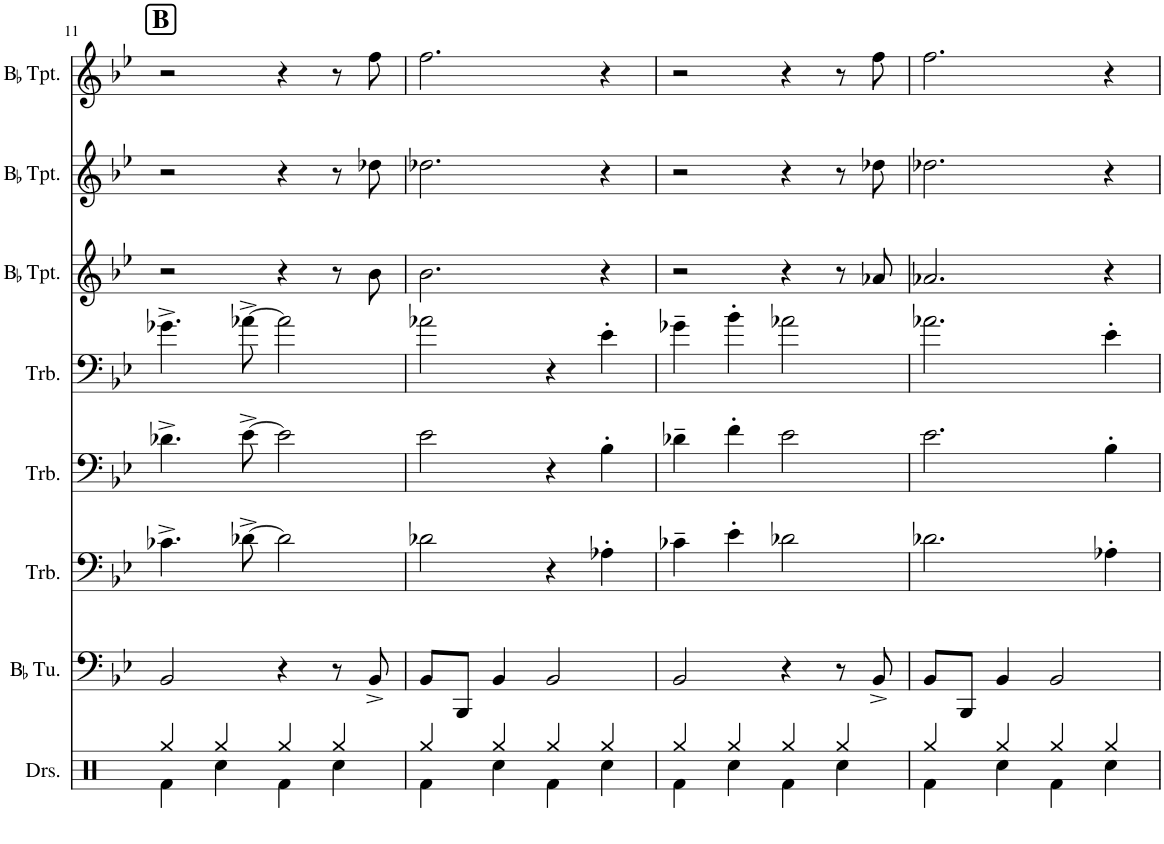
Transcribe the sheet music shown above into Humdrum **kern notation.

**kern	**kern	**kern	**kern	**kern	**kern	**kern	**kern
*part8	*part7	*part6	*part5	*part4	*part3	*part2	*part1
*staff8	*staff7	*staff6	*staff5	*staff4	*staff3	*staff2	*staff1
*I"Drumset	*I"BaccidentalFlat Tuba	*I"Trombone	*I"Trombone	*I"Trombone	*I"BaccidentalFlat Trumpet	*I"BaccidentalFlat Trumpet	*I"BaccidentalFlat Trumpet
*I'Drs.	*I'BaccidentalFlat Tu.	*I'Trb.	*I'Trb.	*I'Trb.	*I'BaccidentalFlat Tpt.	*I'BaccidentalFlat Tpt.	*I'BaccidentalFlat Tpt.
!!LO:PB:g=z
*clefX	*clefF4	*clefF4	*clefF4	*clefF4	*clefG2	*clefG2	*clefG2
*	*	*	*	*	*ITrd1c2	*ITrd1c2	*ITrd1c2
*k[]	*k[b-e-]	*k[b-e-]	*k[b-e-]	*k[b-e-]	*k[b-e-]	*k[b-e-]	*k[b-e-]
=11	=11	=11	=11	=11	=11	=11	=11
*^	*	*	*	*	*	*	*
!	!	!	!	!	!	!	!	!LO:TX:a:B:t=B
4Rf\	4Rgg/	2BB-/	4.c-X^\	4.d-X^\	4.g-X^\	2r	2r	2r
4Rcc\	4Rgg/	.	.	.	.	.	.	.
.	.	.	[8d-X^\	[8e-^\	[8a-X^\	.	.	.
4Rf\	4Rgg/	4r	2d-\]	2e-\]	2a-\]	4r	4r	4r
4Rcc\	4Rgg/	8r	.	.	.	8r	8r	8r
.	.	8BB-^/	.	.	.	8b-\	8dd-X\	8ff\
=12	=12	=12	=12	=12	=12	=12	=12	=12
4Rf\	4Rgg/	8BB-/L	2d-X\	2e-\	2a-X\	2.b-\	2.dd-X\	2.ff\
.	.	8BBB-/J	.	.	.	.	.	.
4Rcc\	4Rgg/	4BB-/	.	.	.	.	.	.
4Rf\	4Rgg/	2BB-/	4r	4r	4r	.	.	.
4Rcc\	4Rgg/	.	4A-X'\	4B-'\	4e-'\	4r	4r	4r
=13	=13	=13	=13	=13	=13	=13	=13	=13
4Rf\	4Rgg/	2BB-/	4c-X~\	4d-X~\	4g-X~\	2r	2r	2r
4Rcc\	4Rgg/	.	4e-'\	4f'\	4b-'\	.	.	.
4Rf\	4Rgg/	4r	2d-X\	2e-\	2a-X\	4r	4r	4r
4Rcc\	4Rgg/	8r	.	.	.	8r	8r	8r
.	.	8BB-^/	.	.	.	8a-X/	8dd-X\	8ff\
=14	=14	=14	=14	=14	=14	=14	=14	=14
4Rf\	4Rgg/	8BB-/L	2.d-X\	2.e-\	2.a-X\	2.a-X/	2.dd-X\	2.ff\
.	.	8BBB-/J	.	.	.	.	.	.
4Rcc\	4Rgg/	4BB-/	.	.	.	.	.	.
4Rf\	4Rgg/	2BB-/	.	.	.	.	.	.
4Rcc\	4Rgg/	.	4A-X'\	4B-'\	4e-'\	4r	4r	4r
*v	*v	*	*	*	*	*	*	*
=	=	=	=	=	=	=	=
*-	*-	*-	*-	*-	*-	*-	*-
